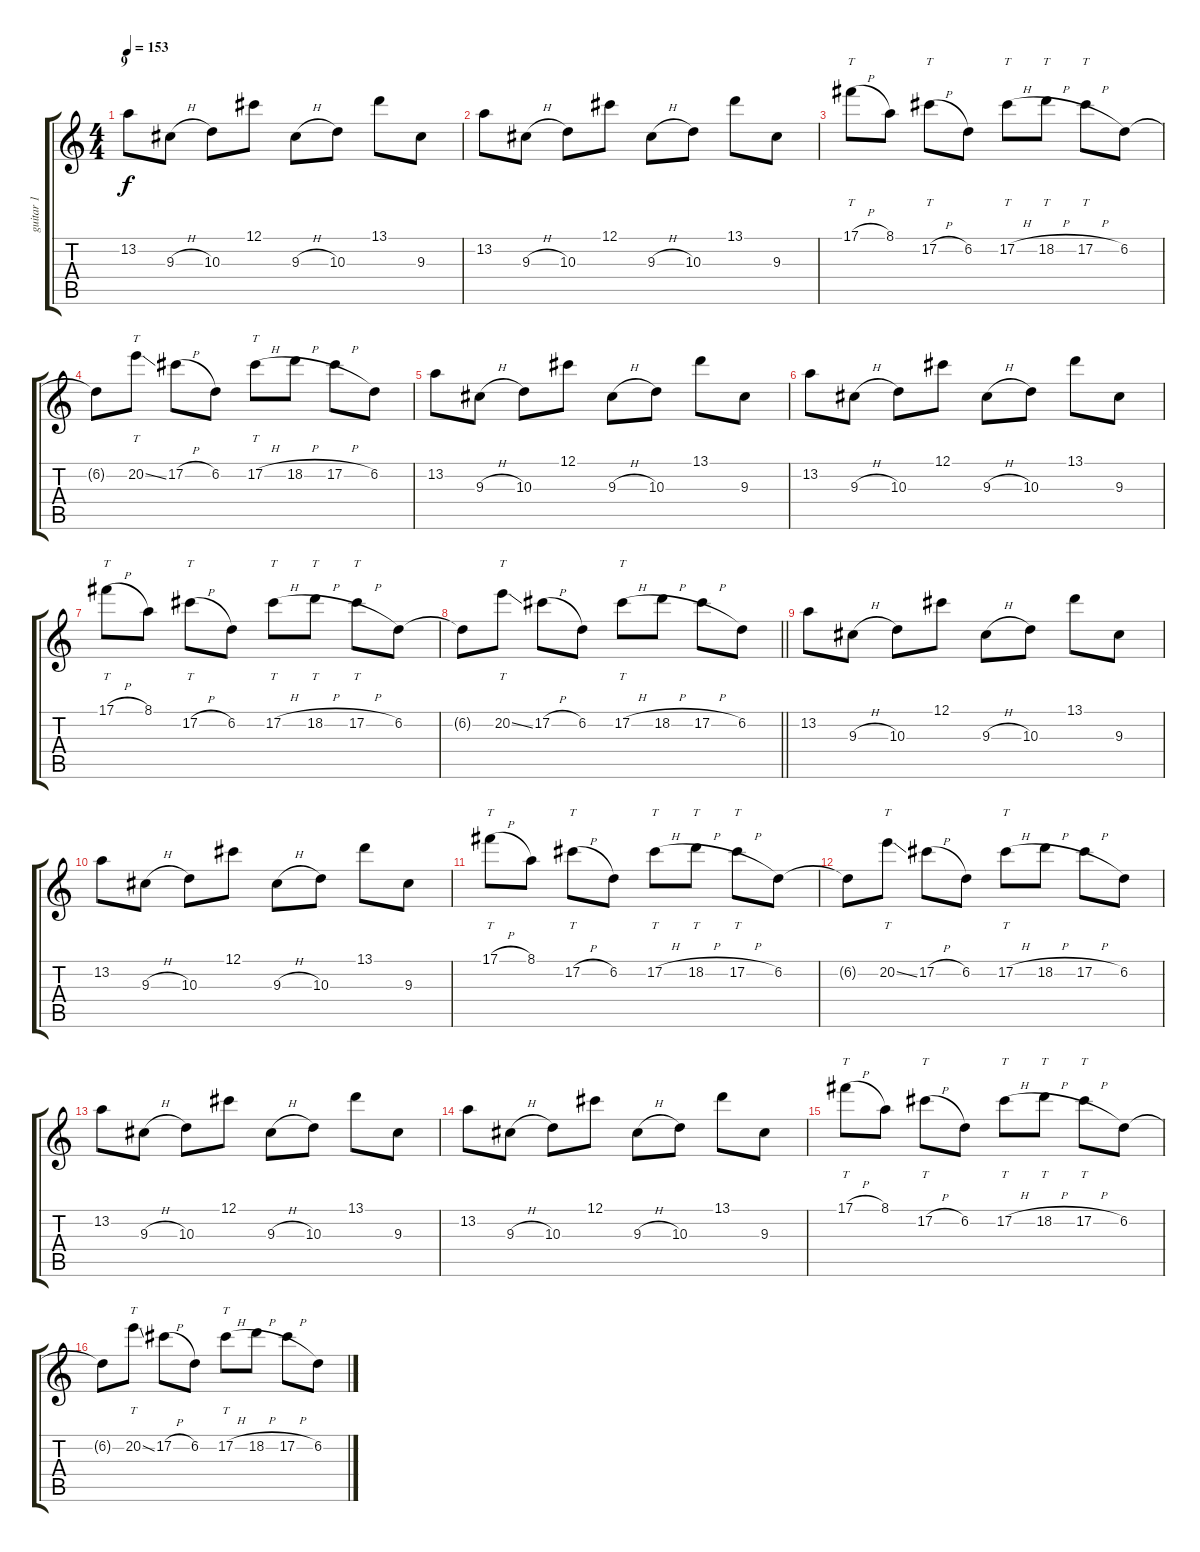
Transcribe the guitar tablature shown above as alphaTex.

\track ("guitar 1" "guitar 1") {instrument distortionguitar}
\staff {score tabs}
\tuning (Db4 Ab3 E3 B2 Gb2 B1) {hide}
\ts (4 4)
\section ("" "9")
\tempo 153
\clef g2
\ks c
13.2.8{dy f} 9.3{h}.8 10.3.8 12.1.8 9.3{h}.8 10.3.8 13.1.8 9.3.8 |
13.2.8 9.3{h}.8 10.3.8 12.1.8 9.3{h}.8 10.3.8 13.1.8 9.3.8 |
17.1{h}.8{tt} 8.1.8 17.2{h}.8{tt} 6.2.8 17.2{h}.8{tt} 18.2{h}.8{tt} 17.2{h}.8{tt} 6.2.8 |
6.2{t}.8 20.2{ss}.8{tt} 17.2{h}.8 6.2.8 17.2{h}.8{tt} 18.2{h}.8 17.2{h}.8 6.2.8 |
13.2.8 9.3{h}.8 10.3.8 12.1.8 9.3{h}.8 10.3.8 13.1.8 9.3.8 |
13.2.8 9.3{h}.8 10.3.8 12.1.8 9.3{h}.8 10.3.8 13.1.8 9.3.8 |
17.1{h}.8{tt} 8.1.8 17.2{h}.8{tt} 6.2.8 17.2{h}.8{tt} 18.2{h}.8{tt} 17.2{h}.8{tt} 6.2.8 |
\barLineRight lightlight
6.2{t}.8 20.2{ss}.8{tt} 17.2{h}.8 6.2.8 17.2{h}.8{tt} 18.2{h}.8 17.2{h}.8 6.2.8 |
13.2.8{volume 11} 9.3{h}.8 10.3.8 12.1.8 9.3{h}.8 10.3.8 13.1.8 9.3.8 |
13.2.8 9.3{h}.8 10.3.8 12.1.8 9.3{h}.8 10.3.8 13.1.8 9.3.8 |
17.1{h}.8{tt} 8.1.8 17.2{h}.8{tt} 6.2.8 17.2{h}.8{tt} 18.2{h}.8{tt} 17.2{h}.8{tt} 6.2.8 |
6.2{t}.8 20.2{ss}.8{tt} 17.2{h}.8 6.2.8 17.2{h}.8{tt} 18.2{h}.8 17.2{h}.8 6.2.8 |
13.2.8{volume 0} 9.3{h}.8 10.3.8 12.1.8 9.3{h}.8 10.3.8 13.1.8 9.3.8 |
13.2.8 9.3{h}.8 10.3.8 12.1.8 9.3{h}.8 10.3.8 13.1.8 9.3.8 |
17.1{h}.8{tt} 8.1.8 17.2{h}.8{tt} 6.2.8 17.2{h}.8{tt} 18.2{h}.8{tt} 17.2{h}.8{tt} 6.2.8 |
6.2{t}.8 20.2{ss}.8{tt} 17.2{h}.8 6.2.8 17.2{h}.8{tt} 18.2{h}.8 17.2{h}.8 6.2.8
